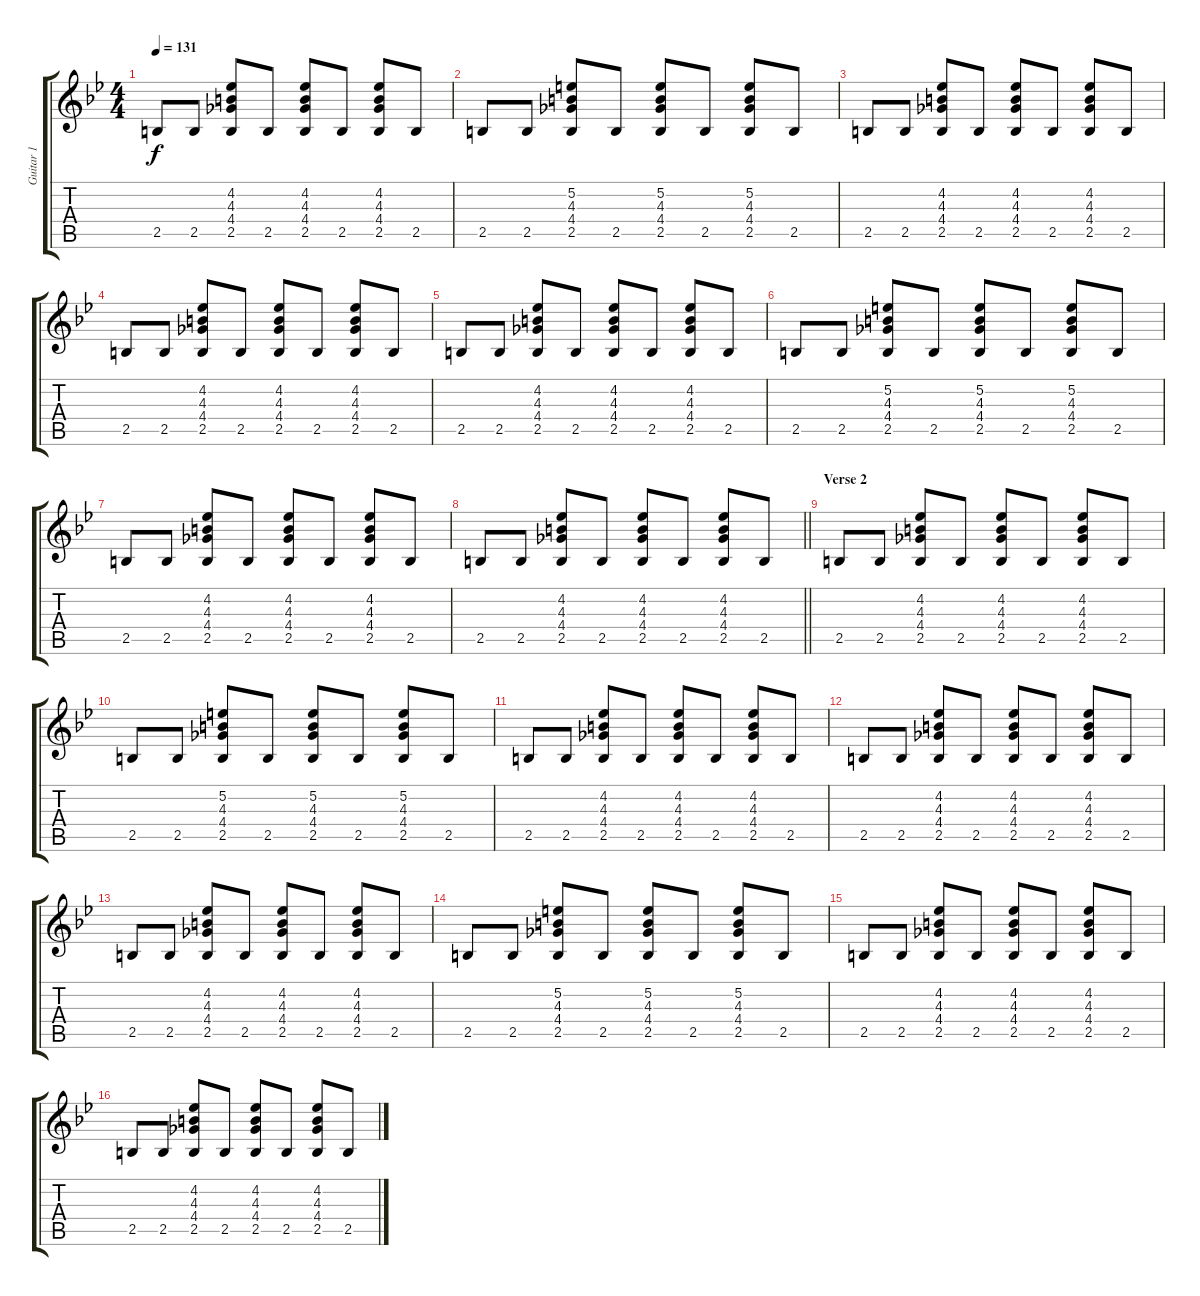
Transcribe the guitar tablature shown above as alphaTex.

\track ("Guitar 1" "Guitar 1") {instrument overdrivenguitar}
\staff {score tabs}
\tuning (E4 B3 G3 D3 A2 E2) {hide}
\ts (4 4)
\tempo 131
\clef g2
\ks bb
2.5.8{dy f} 2.5.8 (4.2 4.3 4.4 2.5).8 2.5.8 (4.2 4.3 4.4 2.5).8 2.5.8 (4.2 4.3 4.4 2.5).8 2.5.8 |
2.5.8 2.5.8 (5.2 4.3 4.4 2.5).8 2.5.8 (5.2 4.3 4.4 2.5).8 2.5.8 (5.2 4.3 4.4 2.5).8 2.5.8 |
2.5.8 2.5.8 (4.2 4.3 4.4 2.5).8 2.5.8 (4.2 4.3 4.4 2.5).8 2.5.8 (4.2 4.3 4.4 2.5).8 2.5.8 |
2.5.8 2.5.8 (4.2 4.3 4.4 2.5).8 2.5.8 (4.2 4.3 4.4 2.5).8 2.5.8 (4.2 4.3 4.4 2.5).8 2.5.8 |
2.5.8 2.5.8 (4.2 4.3 4.4 2.5).8 2.5.8 (4.2 4.3 4.4 2.5).8 2.5.8 (4.2 4.3 4.4 2.5).8 2.5.8 |
2.5.8 2.5.8 (5.2 4.3 4.4 2.5).8 2.5.8 (5.2 4.3 4.4 2.5).8 2.5.8 (5.2 4.3 4.4 2.5).8 2.5.8 |
2.5.8 2.5.8 (4.2 4.3 4.4 2.5).8 2.5.8 (4.2 4.3 4.4 2.5).8 2.5.8 (4.2 4.3 4.4 2.5).8 2.5.8 |
\barLineRight lightlight
2.5.8 2.5.8 (4.2 4.3 4.4 2.5).8 2.5.8 (4.2 4.3 4.4 2.5).8 2.5.8 (4.2 4.3 4.4 2.5).8 2.5.8 |
\section ("" "Verse 2")
2.5.8 2.5.8 (4.2 4.3 4.4 2.5).8 2.5.8 (4.2 4.3 4.4 2.5).8 2.5.8 (4.2 4.3 4.4 2.5).8 2.5.8 |
2.5.8 2.5.8 (5.2 4.3 4.4 2.5).8 2.5.8 (5.2 4.3 4.4 2.5).8 2.5.8 (5.2 4.3 4.4 2.5).8 2.5.8 |
2.5.8 2.5.8 (4.2 4.3 4.4 2.5).8 2.5.8 (4.2 4.3 4.4 2.5).8 2.5.8 (4.2 4.3 4.4 2.5).8 2.5.8 |
2.5.8 2.5.8 (4.2 4.3 4.4 2.5).8 2.5.8 (4.2 4.3 4.4 2.5).8 2.5.8 (4.2 4.3 4.4 2.5).8 2.5.8 |
2.5.8 2.5.8 (4.2 4.3 4.4 2.5).8 2.5.8 (4.2 4.3 4.4 2.5).8 2.5.8 (4.2 4.3 4.4 2.5).8 2.5.8 |
2.5.8 2.5.8 (5.2 4.3 4.4 2.5).8 2.5.8 (5.2 4.3 4.4 2.5).8 2.5.8 (5.2 4.3 4.4 2.5).8 2.5.8 |
2.5.8 2.5.8 (4.2 4.3 4.4 2.5).8 2.5.8 (4.2 4.3 4.4 2.5).8 2.5.8 (4.2 4.3 4.4 2.5).8 2.5.8 |
2.5.8 2.5.8 (4.2 4.3 4.4 2.5).8 2.5.8 (4.2 4.3 4.4 2.5).8 2.5.8 (4.2 4.3 4.4 2.5).8 2.5.8
